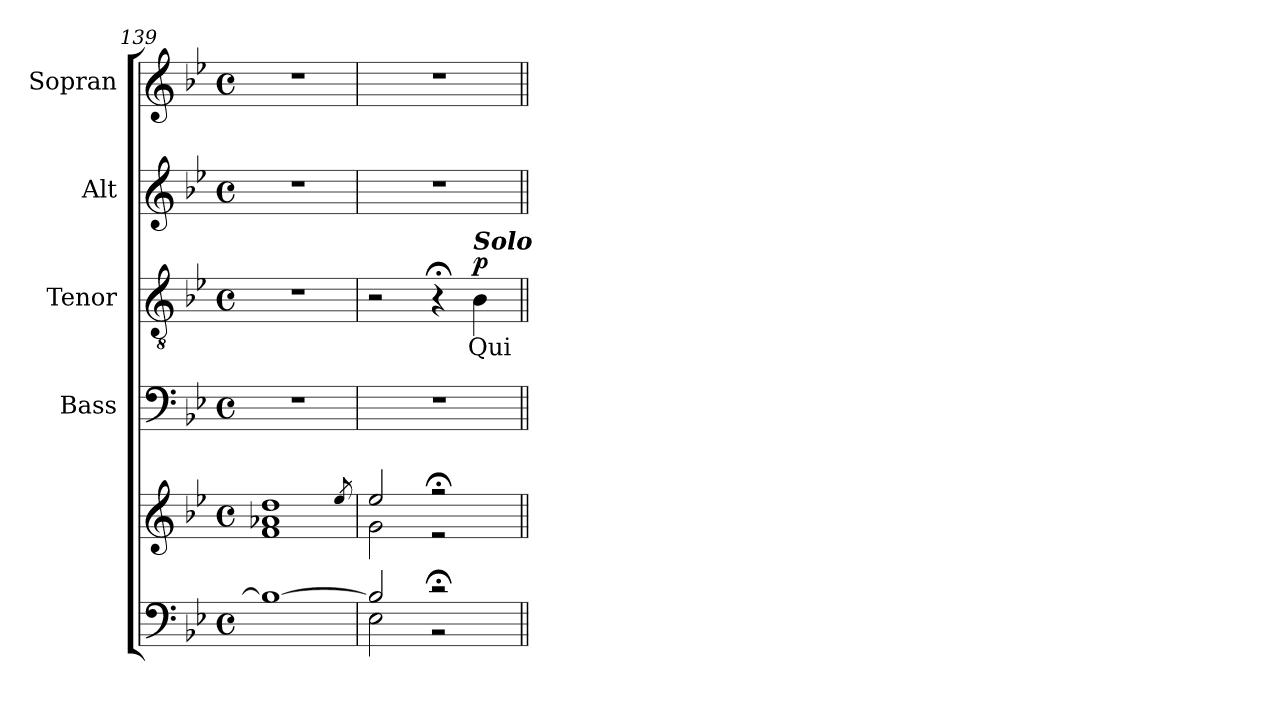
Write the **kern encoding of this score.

**kern	**kern	**kern	**kern	**text	**dynam	**kern	**kern
*part5	*part5	*part4	*part3	*part3	*part3	*part2	*part1
*staff6	*staff5	*staff4	*staff3	*staff3	*staff3	*staff2	*staff1
*	*	*I"Bass	*I"Tenor	*	*	*I"Alt	*I"Sopran
*	*	*I'B.	*I'T.	*	*	*I'A.	*I'S.
*clefF4	*clefG2	*clefF4	*clefGv2	*	*	*clefG2	*clefG2
*k[b-e-]	*k[b-e-]	*k[b-e-]	*k[b-e-]	*	*	*k[b-e-]	*k[b-e-]
*B-:	*B-:	*B-:	*B-:	*	*	*B-:	*B-:
*M4/4	*M4/4	*M4/4	*M4/4	*	*	*M4/4	*M4/4
*met(c)	*met(c)	*met(c)	*met(c)	*	*	*met(c)	*met(c)
=139	=139	=139	=139	=139	=139	=139	=139
*	*^	*	*	*	*	*	*
1B-_	1dd	1f 1a-X	1r	1r	.	.	1r	1r
.	8qee-/	.	.	.	.	.	.	.
=140	=140	=140	=140	=140	=140	=140	=140	=140
*^	*	*	*	*	*	*	*	*
2B-/]	2E-\	2ee-/	2g\	1r	2r	.	.	1r	1r
2r;<	2r	2r;<	2r	.	4r;<	.	.	.	.
!	!	!	!	!	!LO:TX:a:Bi:t=Solo	!	!	!	!
!	!	!	!	!	!	!LO:LY:b	!LO:DY:a	!	!
.	.	.	.	.	4B-\	Qui	p	.	.
*v	*v	*	*	*	*	*	*	*	*
*	*v	*v	*	*	*	*	*	*
=||	=||	=||	=||	=||	=||	=||	=||
*-	*-	*-	*-	*-	*-	*-	*-
